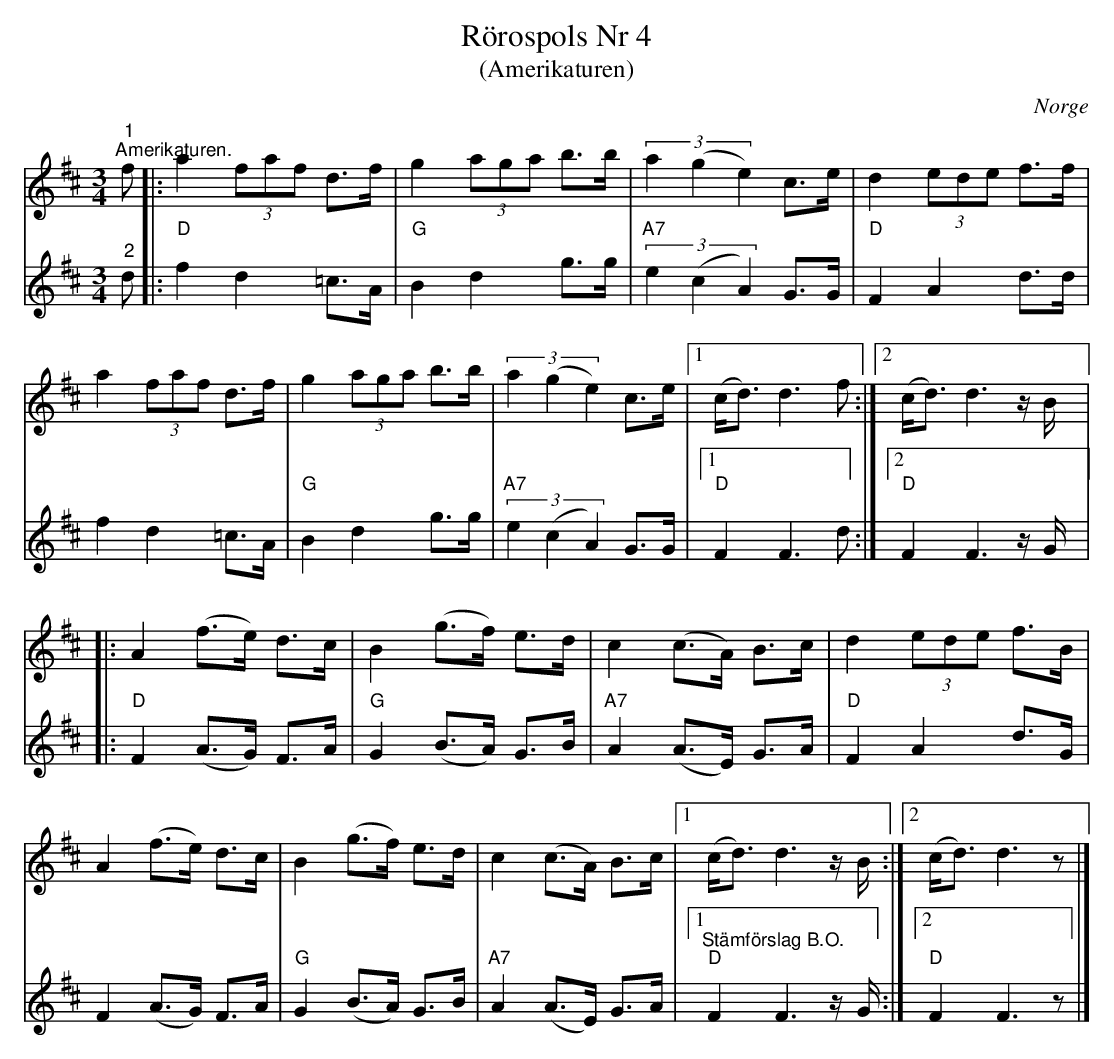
X:1
T:Rörospols Nr 4
T:(Amerikaturen)
O:Norge
L:1/8
M:3/4
K:D
V:1
"^1""^Amerikaturen." f |: a2 (3faf d>f | g2 (3aga b>b | (3a2 (g2 e2) c>e | d2 (3ede f>f |
a2 (3faf d>f | g2 (3aga b>b | (3a2 (g2 e2) c>e |1 (c<d) d3 f :|2 (c<d) d3 z/ B/ |:
A2 (f>e) d>c | B2 (g>f) e>d | c2 (c>A) B>c | d2 (3ede f>B |
A2 (f>e) d>c | B2 (g>f) e>d | c2 (c>A) B>c |1 (c<d) d3 z/ B/ :|2 (c<d) d3 z |]
V:2
"^2" d |: "D" f2 d2 =c>A |"G" B2 d2 g>g |"A7" (3e2 (c2 A2) G>G |"D" F2 A2 d>d |
f2 d2 =c>A | "G" B2 d2 g>g |"A7" (3e2 (c2 A2) G>G |1"D" F2 F3 d :|2"D" F2 F3 z/ G/ |:
"D" F2 (A>G) F>A | "G" G2 (B>A) G>B |"A7" A2 (A>E) G>A |"D" F2 A2 d>G |
F2 (A>G) F>A |"G" G2 (B>A) G>B | "A7" A2 (A>E) G>A |1"^Stämförslag B.O.""D" F2 F3 z/ G/ :|2"D" F2 F3 z |]
